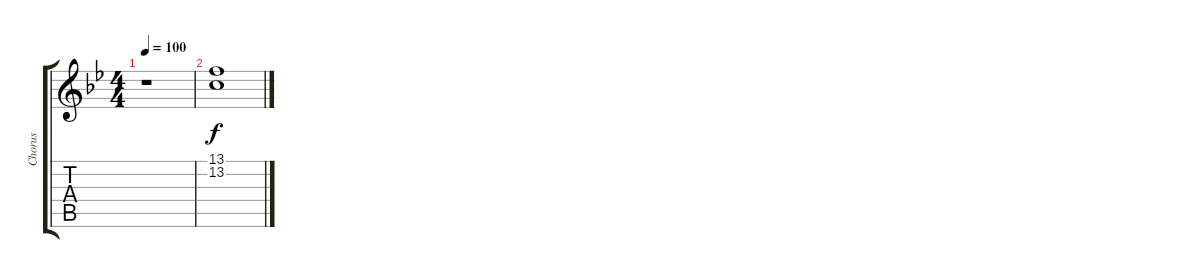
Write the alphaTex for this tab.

\track ("Chorus" "Chorus") {instrument panflute}
\staff {score tabs}
\tuning (E4 B3 G3 D3 A2 E2) {hide}
\ts (4 4)
\tempo 100
\clef g2
\ks bb
r.1{dy f} |
(13.1 13.2).1
